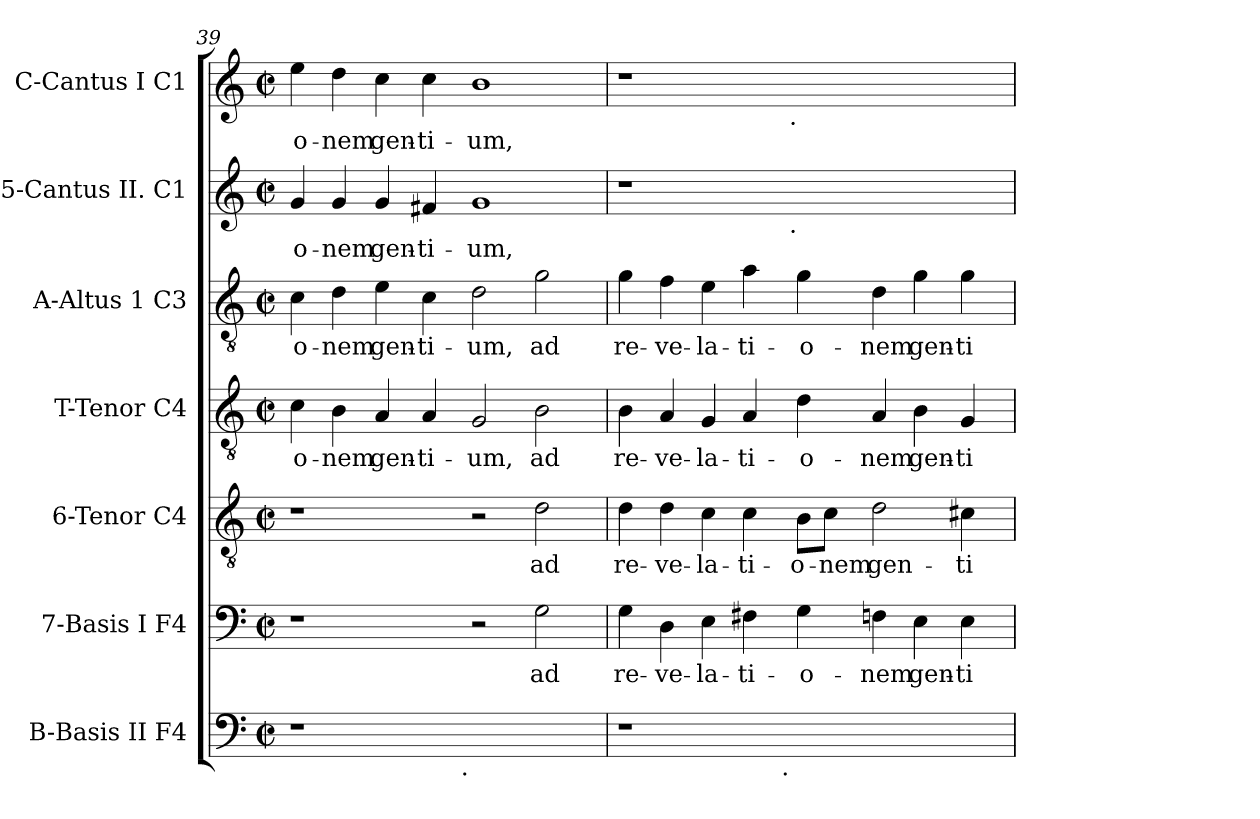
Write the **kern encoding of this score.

**kern	**kern	**text	**kern	**text	**kern	**text	**kern	**text	**kern	**text	**kern	**text
*part7	*part6	*part6	*part5	*part5	*part4	*part4	*part3	*part3	*part2	*part2	*part1	*part1
*staff7	*staff6	*staff6	*staff5	*staff5	*staff4	*staff4	*staff3	*staff3	*staff2	*staff2	*staff1	*staff1
*I"B-Basis II  F4	*I"7-Basis I  F4	*	*I"6-Tenor  C4	*	*I"T-Tenor  C4	*	*I"A-Altus 1  C3	*	*I"5-Cantus II.  C1	*	*I"C-Cantus I  C1	*
*I'B	*	*	*	*	*I'T	*	*I'A	*	*	*	*I'C	*
*clefF4	*clefF4	*	*clefGv2	*	*clefGv2	*	*clefGv2	*	*clefG2	*	*clefG2	*
*k[]	*k[]	*	*k[]	*	*k[]	*	*k[]	*	*k[]	*	*k[]	*
*C:	*C:	*	*C:	*	*C:	*	*C:	*	*C:	*	*C:	*
*M2/2	*M2/2	*	*M2/2	*	*M2/2	*	*M2/2	*	*M2/2	*	*M2/2	*
*met(c|)	*met(c|)	*	*met(c|)	*	*met(c|)	*	*met(c|)	*	*met(c|)	*	*met(c|)	*
=39	=39	=39	=39	=39	=39	=39	=39	=39	=39	=39	=39	=39
!	!	!	!	!	!	!LO:LY:b:cj	!	!LO:LY:b:cj	!	!LO:LY:b:cj	!	!LO:LY:b:cj
*^	*	*	*	*	*	*	*	*	*	*	*	*
1r	2ryy	1r	.	1r	.	4c\	-o-	4c\	-o-	4g/	-o-	4ee\	-o-
!	!	!	!	!	!	!	!LO:LY:b:cj	!	!LO:LY:b:cj	!	!LO:LY:b:cj	!	!LO:LY:b:cj
.	.	.	.	.	.	4B\	-nem	4d\	-nem	4g/	-nem	4dd\	-nem
!	!	!	!	!	!	!	!LO:LY:b:cj	!	!LO:LY:b:cj	!	!LO:LY:b:cj	!	!LO:LY:b:cj
.	4...ryy	.	.	.	.	4A/	gen-	4e\	gen-	4g/	gen-	4cc\	gen-
!	!	!	!	!	!	!	!LO:LY:b:cj	!	!LO:LY:b:cj	!	!LO:LY:b:cj	!	!LO:LY:b:cj
.	.	.	.	.	.	4A/	-ti-	4c\	-ti-	4f#X/	-ti-	4cc\	-ti-
!	!LO:TX:b:t=.	!	!	!	!	!	!	!	!	!	!	!	!
.	1ryy	.	.	.	.	.	.	.	.	.	.	.	.
!	!	!	!	!	!	!	!LO:LY:b:cj	!	!LO:LY:b:cj	!	!LO:LY:b:cj	!	!LO:LY:b:cj
1ryy	.	2r	.	2r	.	2G/	-um,	2d\	-um,	1g	-um,	1b	-um,
!	!	!	!LO:LY:b:cj	!	!LO:LY:b:cj	!	!LO:LY:b:cj	!	!LO:LY:b:cj	!	!	!	!
.	.	2G\	ad	2d\	ad	2B\	ad	2g\	ad	.	.	.	.
.	32ryy	.	.	.	.	.	.	.	.	.	.	.	.
!!LO:PB:g=z
=40	=40	=40	=40	=40	=40	=40	=40	=40	=40	=40	=40	=40	=40
!	!	!	!LO:LY:b:cj	!	!LO:LY:b:cj	!	!LO:LY:b:cj	!	!LO:LY:b:cj	!	!	!	!
*	*	*	*	*	*	*	*	*	*	*^	*	*^	*
1r	2ryy	4G\	re-	4d\	re-	4B\	re-	4g\	re-	1r	2ryy	.	1r	2ryy	.
!	!	!	!LO:LY:b:cj	!	!LO:LY:b:cj	!	!LO:LY:b:cj	!	!LO:LY:b:cj	!	!	!	!	!	!
.	.	4D\	-ve-	4d\	-ve-	4A/	-ve-	4f\	-ve-	.	.	.	.	.	.
!	!	!	!LO:LY:b:cj	!	!LO:LY:b:cj	!	!LO:LY:b:cj	!	!LO:LY:b:cj	!	!	!	!	!	!
.	4...ryy	4E\	-la-	4c\	-la-	4G/	-la-	4e\	-la-	.	4ryy	.	.	4ryy	.
!	!	!	!LO:LY:b:cj	!	!LO:LY:b:cj	!	!LO:LY:b:cj	!	!LO:LY:b:cj	!	!	!	!	!	!
.	.	4F#X\	-ti-	4c\	-ti-	4A/	-ti-	4a\	-ti-	.	8...ryy	.	.	8...ryy	.
!	!LO:TX:b:t=.	!	!	!	!	!	!	!	!	!	!	!	!	!	!
.	1ryy	.	.	.	.	.	.	.	.	.	.	.	.	.	.
!	!	!	!	!	!	!	!	!	!	!	!	!	!	!LO:TX:b:t=.	!
!	!	!	!	!	!	!	!	!	!	!	!LO:TX:b:t=.	!	!	!	!
.	.	.	.	.	.	.	.	.	.	.	1ryy	.	.	1ryy	.
!	!	!	!LO:LY:b:cj	!	!LO:LY:b:cj	!	!LO:LY:b:cj	!	!LO:LY:b:cj	!	!	!	!	!	!
1ryy	.	4G\	-o-	8B\L	-o-	4d\	-o-	4g\	-o-	1ryy	.	.	1ryy	.	.
!	!	!	!	!	!LO:LY:b:cj	!	!	!	!	!	!	!	!	!	!
.	.	.	.	8c\J	-nem	.	.	.	.	.	.	.	.	.	.
!	!	!	!LO:LY:b:cj	!	!LO:LY:b:cj	!	!LO:LY:b:cj	!	!LO:LY:b:cj	!	!	!	!	!	!
.	.	4Fn\	-nem	2d\	gen-	4A/	-nem	4d\	-nem	.	.	.	.	.	.
!	!	!	!LO:LY:b:cj	!	!	!	!LO:LY:b:cj	!	!LO:LY:b:cj	!	!	!	!	!	!
.	.	4E\	gen-	.	.	4B\	gen-	4g\	gen-	.	.	.	.	.	.
!	!	!	!LO:LY:b:cj	!	!LO:LY:b:cj	!	!LO:LY:b:cj	!	!LO:LY:b:cj	!	!	!	!	!	!
.	.	4E\	-ti-	4c#X\	-ti-	4G/	-ti-	4g\	-ti-	.	.	.	.	.	.
.	32ryy	.	.	.	.	.	.	.	.	.	.	.	.	.	.
.	.	.	.	.	.	.	.	.	.	.	64ryy	.	.	64ryy	.
*	*	*	*	*	*	*	*	*	*	*v	*v	*	*	*	*
*v	*v	*	*	*	*	*	*	*	*	*	*	*v	*v	*
=	=	=	=	=	=	=	=	=	=	=	=	=
*-	*-	*-	*-	*-	*-	*-	*-	*-	*-	*-	*-	*-
